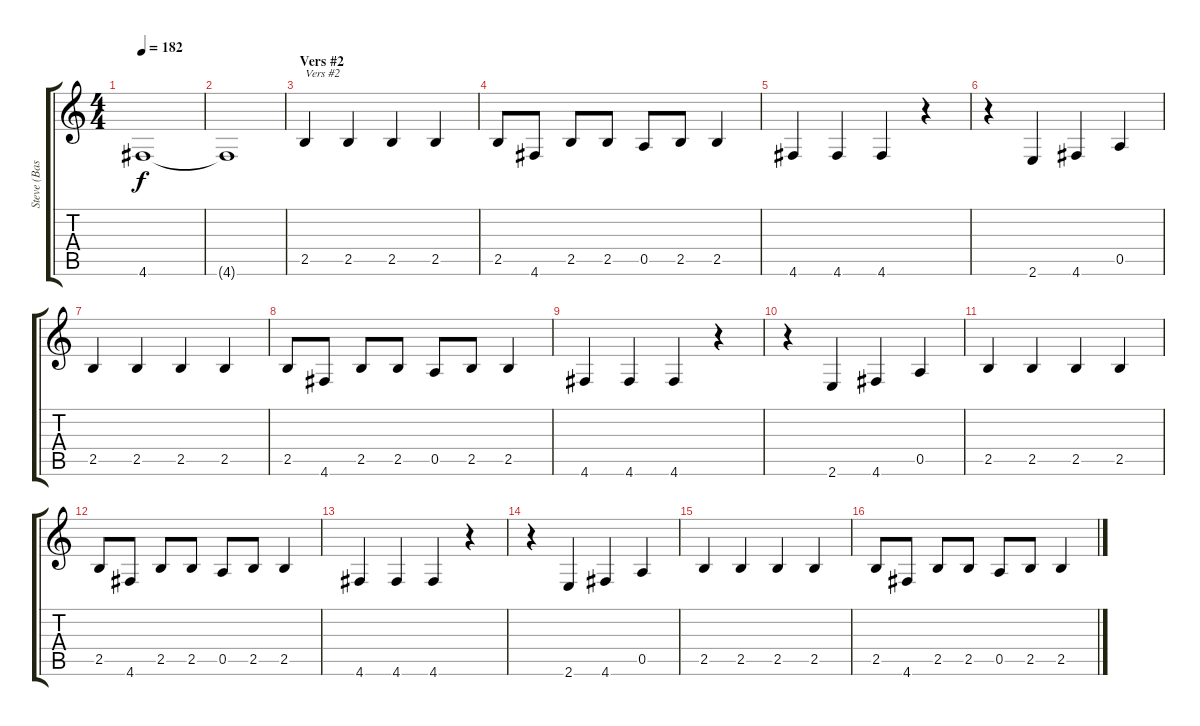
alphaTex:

\track ("Steve (Bass)" "Steve (Bas") {instrument electricbassfinger}
\staff {score tabs}
\tuning (E4 B3 G3 D3 A2 D2) {hide}
\ts (4 4)
\tempo 182
\clef g2
\ks c
4.6{t}.1{dy f} |
4.6{t}.1 |
\section ("" "Vers #2")
2.5.4{txt "Vers #2"} 2.5.4 2.5.4 2.5.4 |
2.5.8 4.6.8 2.5.8 2.5.8 0.5.8 2.5.8 2.5.4 |
4.6.4 4.6.4 4.6.4 r.4 |
r.4 2.6.4 4.6.4 0.5.4 |
2.5.4 2.5.4 2.5.4 2.5.4 |
2.5.8 4.6.8 2.5.8 2.5.8 0.5.8 2.5.8 2.5.4 |
4.6.4 4.6.4 4.6.4 r.4 |
r.4 2.6.4 4.6.4 0.5.4 |
2.5.4 2.5.4 2.5.4 2.5.4 |
2.5.8 4.6.8 2.5.8 2.5.8 0.5.8 2.5.8 2.5.4 |
4.6.4 4.6.4 4.6.4 r.4 |
r.4 2.6.4 4.6.4 0.5.4 |
2.5.4 2.5.4 2.5.4 2.5.4 |
2.5.8 4.6.8 2.5.8 2.5.8 0.5.8 2.5.8 2.5.4
